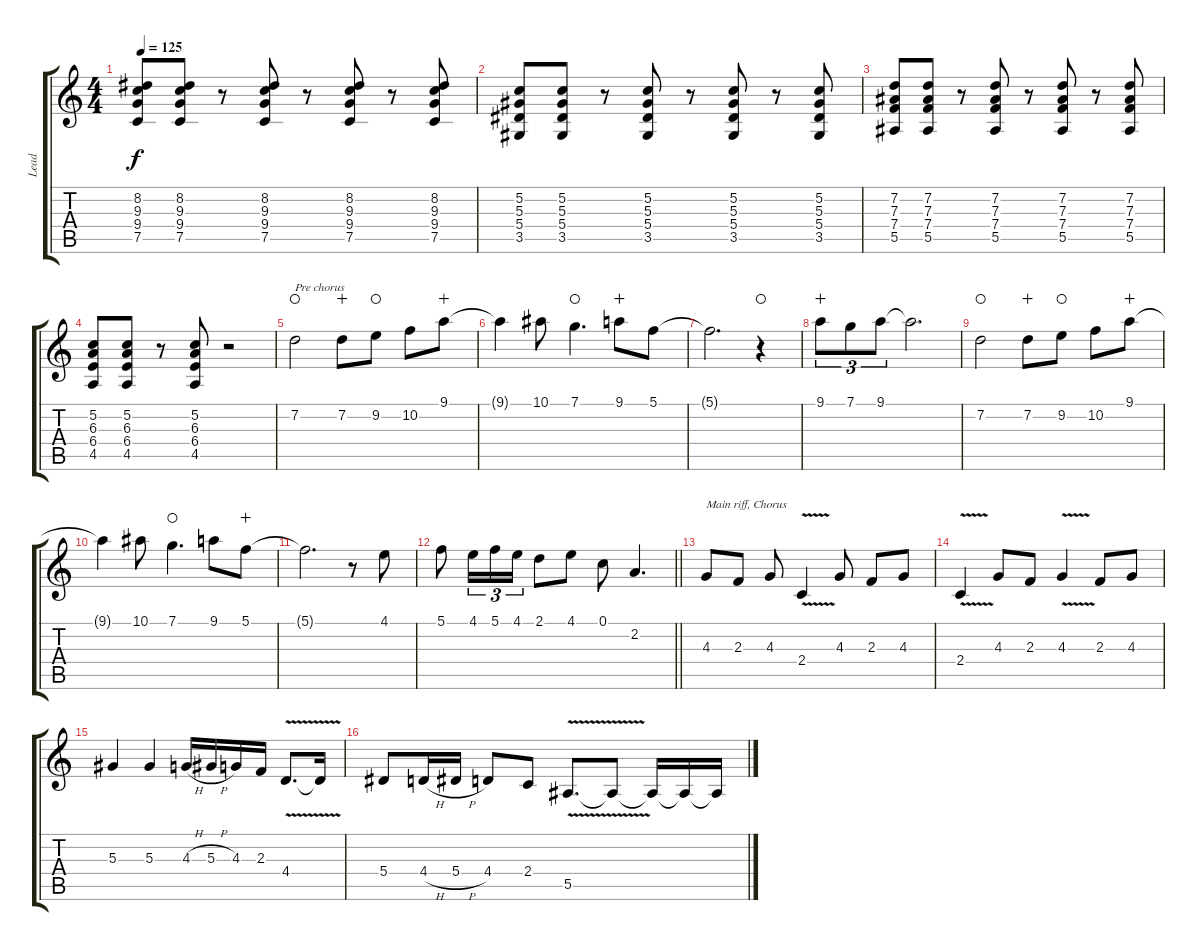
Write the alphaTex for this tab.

\track ("Lead" "Lead") {instrument overdrivenguitar}
\staff {score tabs}
\tuning (C4 G3 Eb3 Bb2 F2 C2) {hide}
\ts (4 4)
\tempo 125
\clef g2
\ks c
(8.2 9.3 9.4 7.5).8{dy f} (8.2 9.3 9.4 7.5).8 r.8 (8.2 9.3 9.4 7.5).8 r.8 (8.2 9.3 9.4 7.5).8 r.8 (8.2 9.3 9.4 7.5).8 |
(5.2 5.3 5.4 3.5).8 (5.2 5.3 5.4 3.5).8 r.8 (5.2 5.3 5.4 3.5).8 r.8 (5.2 5.3 5.4 3.5).8 r.8 (5.2 5.3 5.4 3.5).8 |
(7.2 7.3 7.4 5.5).8 (7.2 7.3 7.4 5.5).8 r.8 (7.2 7.3 7.4 5.5).8 r.8 (7.2 7.3 7.4 5.5).8 r.8 (7.2 7.3 7.4 5.5).8 |
(5.2 6.3 6.4 4.5).8 (5.2 6.3 6.4 4.5).8 r.8 (5.2 6.3 6.4 4.5).8 r.2 |
7.2.2{txt "Pre chorus" waho} 7.2.8{wahc} 9.2.8{waho} 10.2.8 9.1.8{wahc} |
9.1{t}.4 10.1.8 7.1.4{d waho} 9.1.8{wahc} 5.1.8 |
5.1{t}.2{d} r.4{waho} |
9.1.8{tu (3 2) wahc} 7.1.8{tu (3 2)} 9.1.8{tu (3 2)} 9.1{t}.2{d} |
7.2.2{waho} 7.2.8{wahc} 9.2.8{waho} 10.2.8 9.1.8{wahc} |
9.1{t}.4 10.1.8 7.1.4{d waho} 9.1.8 5.1.8{wahc} |
5.1{t}.2{d} r.8 4.1.8 |
\barLineRight lightlight
5.1.8 4.1.16{tu (3 2)} 5.1.16{tu (3 2)} 4.1.16{tu (3 2)} 2.1.8 4.1.8 0.1.8 2.2.4{d} |
4.3.8{txt "Main riff, Chorus"} 2.3.8 4.3.8 2.4{v}.4 4.3.8 2.3.8 4.3.8 |
2.4{v}.4 4.3.8 2.3.8 4.3{v}.4 2.3.8 4.3.8 |
5.3.4 5.3.4 4.3{h}.16 5.3{h}.16 4.3.16 2.3.16 4.4{v}.8{d} 4.4{t}.16 |
5.4.8 4.4{h}.16 5.4{h}.16 4.4.8 2.4.8 5.5{v}.8{d} 5.5{t}.8 5.5{t}.16 5.5{t}.16 5.5{t}.16
